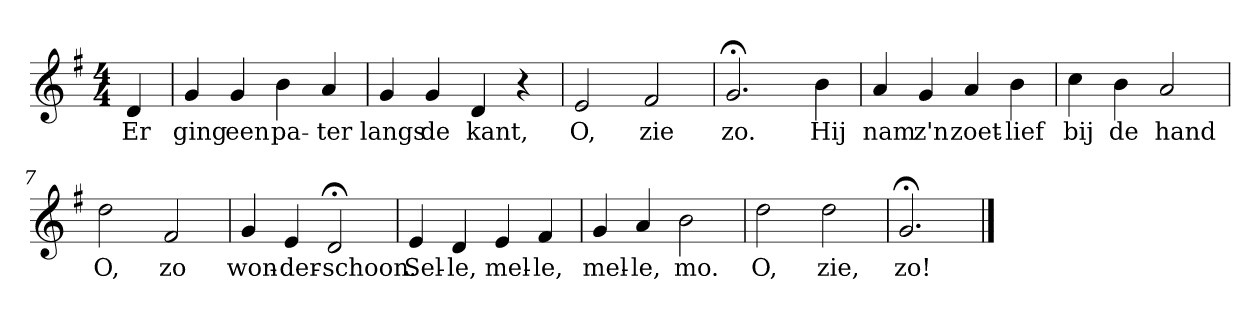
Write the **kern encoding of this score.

**kern	**text
*part1	*part1
*staff1	*staff1
*k[f#]	*
*G:	*
*M4/4	*
*MM120	*
=	=
4d	Er
=1	=1
4g	ging
4g	een
4b	pa-
4a	-ter
=2	=2
4g	langs
4g	de
4d	kant,
4r	.
=3	=3
2e	O,
2f#	zie
=4	=4
2.g;<	zo.
4b	Hij
=5	=5
4a	nam
4g	z'n
4a	zoet-
4b	-lief
=6	=6
4cc	bij
4b	de
2a	hand
=7	=7
2dd	O,
2f#	zo
=8	=8
4g	won-
4e	-der-
2d;<	-schoon.
=9	=9
4e	Sel-
4d	-le,
4e	mel-
4f#	-le,
=10	=10
4g	mel-
4a	-le,
2b	mo.
=11	=11
2dd	O,
2dd	zie,
=12	=12
2.g;<	zo!
==	==
*-	*-
